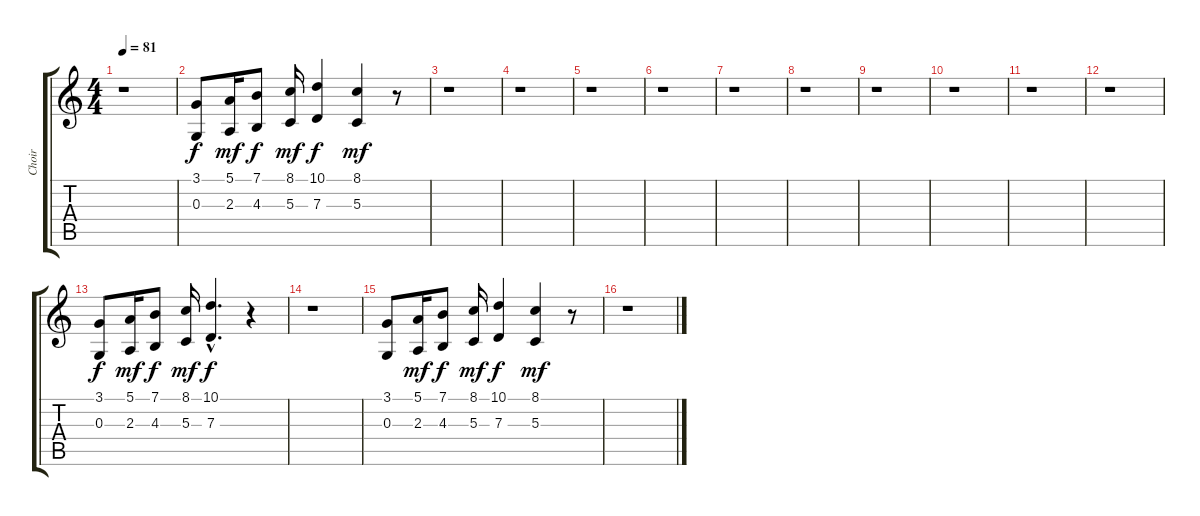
\track ("Choir" "Choir") {instrument choiraahs}
\staff {score tabs}
\tuning (E4 B3 G3 D3 A2 E2) {hide}
\ts (4 4)
\tempo 81
\clef g2
\ks c
r.1{dy f} |
(3.1 0.3).8 (5.1 2.3).16{dy mf} (7.1 4.3).8{dy f} (8.1 5.3).16{dy mf} (10.1 7.3).4{dy f} (8.1 5.3).4{dy mf} r.8 |
r.1 |
r.1 |
r.1 |
r.1 |
r.1 |
r.1 |
r.1 |
r.1 |
r.1 |
r.1 |
(3.1 0.3).8{dy f} (5.1 2.3).16{dy mf} (7.1 4.3).8{dy f} (8.1 5.3).16{dy mf} (10.1{hac} 7.3{hac}).4{d dy f} r.4 |
r.1 |
(3.1 0.3).8 (5.1 2.3).16{dy mf} (7.1 4.3).8{dy f} (8.1 5.3).16{dy mf} (10.1 7.3).4{dy f} (8.1 5.3).4{dy mf} r.8 |
r.1
